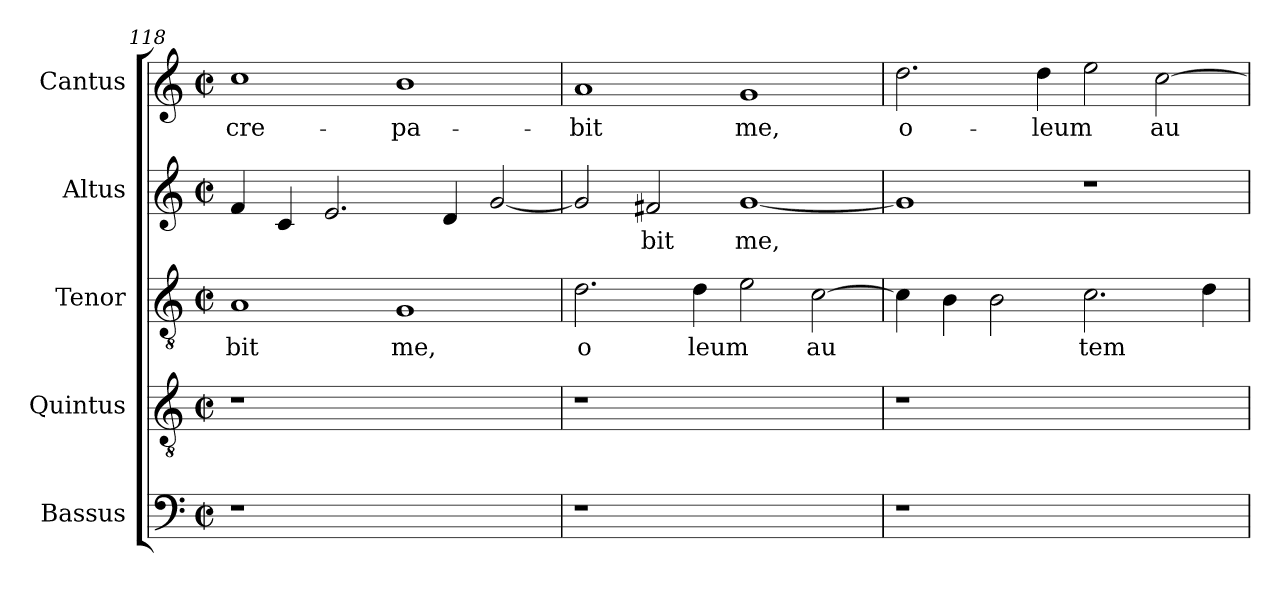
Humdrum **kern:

**kern	**kern	**kern	**text	**kern	**text	**kern	**text
*part5	*part4	*part3	*part3	*part2	*part2	*part1	*part1
*staff5	*staff4	*staff3	*staff3	*staff2	*staff2	*staff1	*staff1
*I"Bassus	*I"Quintus	*I"Tenor	*	*I"Altus	*	*I"Cantus	*
*I'Bassus	*I'Quintus	*I'Tenor	*	*I'Altus	*	*I'Cantus	*
*clefF4	*clefGv2	*clefGv2	*	*clefG2	*	*clefG2	*
*k[]	*k[]	*k[]	*	*k[]	*	*k[]	*
*C:	*C:	*C:	*	*C:	*	*C:	*
*M2/2	*M2/2	*M2/2	*	*M2/2	*	*M2/2	*
*met(c|)	*met(c|)	*met(c|)	*	*met(c|)	*	*met(c|)	*
=118	=118	=118	=118	=118	=118	=118	=118
!	!	!	!LO:LY:b:cj	!	!LO:LY:b:cj	!	!LO:LY:b:cj
1r	1r	1A	bit	4f/	.	1cc	-cre-
!	!	!	!	!	!LO:LY:b:cj	!	!
.	.	.	.	4c/	.	.	.
!	!	!	!	!	!LO:LY:b:cj	!	!
.	.	.	.	2.e/	.	.	.
!	!	!	!LO:LY:b:cj	!	!	!	!LO:LY:b:cj
1ryy	1ryy	1G	me,	.	.	1b	-pa-
!	!	!	!	!	!LO:LY:b:cj	!	!
.	.	.	.	4d/	.	.	.
!	!	!	!	!	!LO:LY:b:cj	!	!
.	.	.	.	[<2g/	.	.	.
=119	=119	=119	=119	=119	=119	=119	=119
!	!	!	!LO:LY:b:cj	!	!LO:LY:b:cj	!	!LO:LY:b:cj
1r	1r	2.d\	o	2g/]	.	1a	-bit
!	!	!	!	!	!LO:LY:b:cj	!	!
.	.	.	.	2f#X/	bit	.	.
!	!	!	!LO:LY:b:cj	!	!	!	!
.	.	4d\	leum	.	.	.	.
!	!	!	!LO:LY:b:cj	!	!LO:LY:b:cj	!	!LO:LY:b:cj
1ryy	1ryy	2e\	.	[<1g	me,	1g	me,
!	!	!	!LO:LY:b:cj	!	!	!	!
.	.	[>2c\	au	.	.	.	.
=120	=120	=120	=120	=120	=120	=120	=120
!	!	!	!LO:LY:b:cj	!	!LO:LY:b:cj	!	!LO:LY:b:cj
1r	1r	4c\]	.	1g]	.	2.dd\	o-
!	!	!	!LO:LY:b:cj	!	!	!	!
.	.	4B\	.	.	.	.	.
!	!	!	!LO:LY:b:cj	!	!	!	!
.	.	2B\	.	.	.	.	.
!	!	!	!	!	!	!	!LO:LY:b:cj
.	.	.	.	.	.	4dd\	-leum
!	!	!	!LO:LY:b:cj	!	!	!	!LO:LY:b:cj
1ryy	1ryy	2.c\	tem	1r	.	2ee\	.
!	!	!	!	!	!	!	!LO:LY:b:cj
.	.	.	.	.	.	[>2cc\	au-
!	!	!	!LO:LY:b:cj	!	!	!	!
.	.	4d\	.	.	.	.	.
=	=	=	=	=	=	=	=
*-	*-	*-	*-	*-	*-	*-	*-
